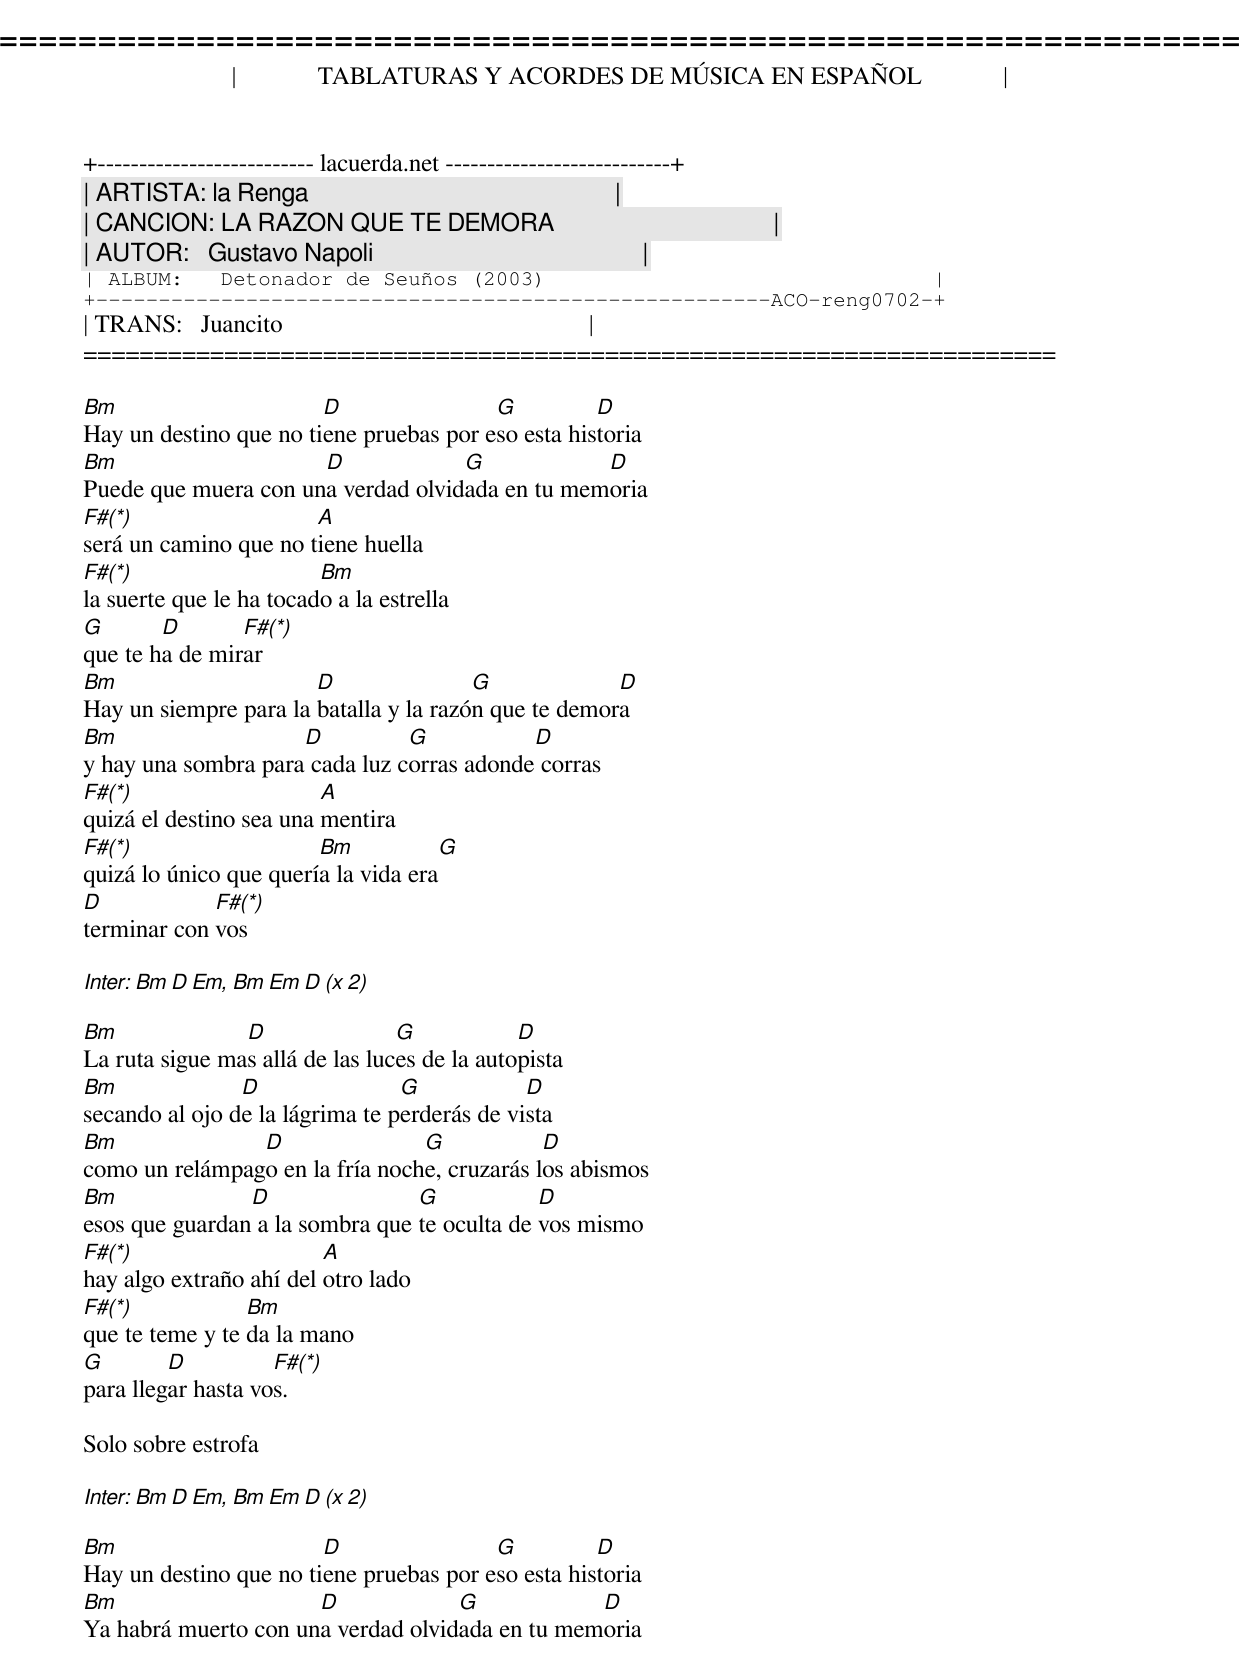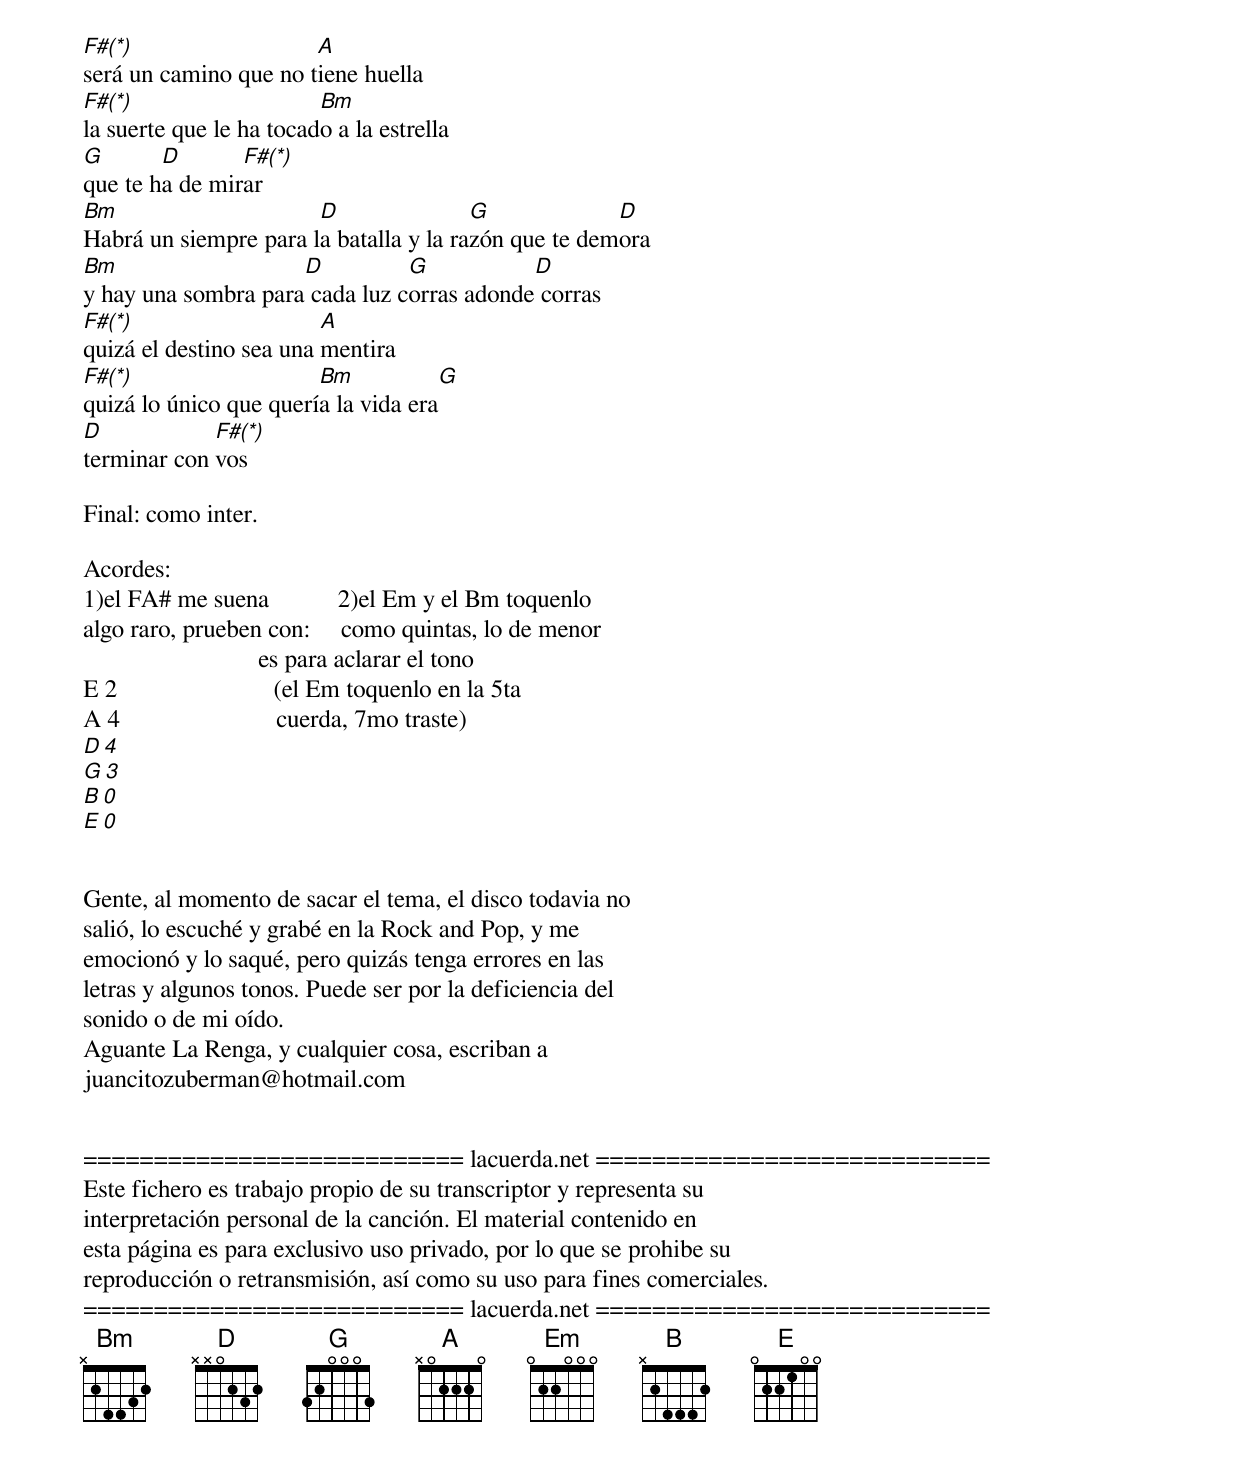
=====================================================================
|             TABLATURAS Y ACORDES DE MÚSICA EN ESPAÑOL             |
+-------------------------- lacuerda.net ---------------------------+
| ARTISTA: la Renga                                                 |
| CANCION: LA RAZON QUE TE DEMORA                                   |
| AUTOR:   Gustavo Napoli                                           |
| ALBUM:   Detonador de Seuños (2003)                               |
+------------------------------------------------------ACO-reng0702-+
| TRANS:   Juancito                                                 |
=====================================================================

Bm                      D                G          D
Hay un destino que no tiene pruebas por eso esta historia
Bm                    D             G            D
Puede que muera con una verdad olvidada en tu memoria
F#(*)                  A
será un camino que no tiene huella
F#(*)                    Bm
la suerte que le ha tocado a la estrella
G       D       F#(*)
que te ha de mirar
Bm                     D                G             D
Hay un siempre para la batalla y la razón que te demora
Bm                   D          G           D
y hay una sombra para cada luz corras adonde corras
F#(*)                    A
quizá el destino sea una mentira
F#(*)                   Bm           G
quizá lo único que quería la vida era
D            F#(*)
terminar con vos

Inter: Bm D Em, Bm Em D (x 2)

Bm              D                G            D
La ruta sigue mas allá de las luces de la autopista
Bm              D                G            D
secando al ojo de la lágrima te perderás de vista
Bm              D                G            D
como un relámpago en la fría noche, cruzarás los abismos
Bm              D                G            D
esos que guardan a la sombra que te oculta de vos mismo
F#(*)                    A
hay algo extraño ahí del otro lado
F#(*)            Bm
que te teme y te da la mano
G        D          F#(*)
para llegar hasta vos.

Solo sobre estrofa

Inter: Bm D Em, Bm Em D (x 2)

Bm                      D                G          D
Hay un destino que no tiene pruebas por eso esta historia
Bm                    D             G            D
Ya habrá muerto con una verdad olvidada en tu memoria
F#(*)                  A
será un camino que no tiene huella
F#(*)                    Bm
la suerte que le ha tocado a la estrella
G       D       F#(*)
que te ha de mirar
Bm                     D                G             D
Habrá un siempre para la batalla y la razón que te demora
Bm                   D          G           D
y hay una sombra para cada luz corras adonde corras
F#(*)                    A
quizá el destino sea una mentira
F#(*)                   Bm           G
quizá lo único que quería la vida era
D            F#(*)
terminar con vos

Final: como inter.

Acordes:
1)el FA# me suena           2)el Em y el Bm toquenlo
algo raro, prueben con:     como quintas, lo de menor
                            es para aclarar el tono
E 2                         (el Em toquenlo en la 5ta
A 4                         cuerda, 7mo traste)
D 4
G 3
B 0
E 0


Gente, al momento de sacar el tema, el disco todavia no
salió, lo escuché y grabé en la Rock and Pop, y me
emocionó y lo saqué, pero quizás tenga errores en las
letras y algunos tonos. Puede ser por la deficiencia del
sonido o de mi oído.
Aguante La Renga, y cualquier cosa, escriban a
juancitozuberman@hotmail.com


=========================== lacuerda.net ============================
Este fichero es trabajo propio de su transcriptor y representa su
interpretación personal de la canción. El material contenido en
esta página es para exclusivo uso privado, por lo que se prohibe su
reproducción o retransmisión, así como su uso para fines comerciales.
=========================== lacuerda.net ============================
